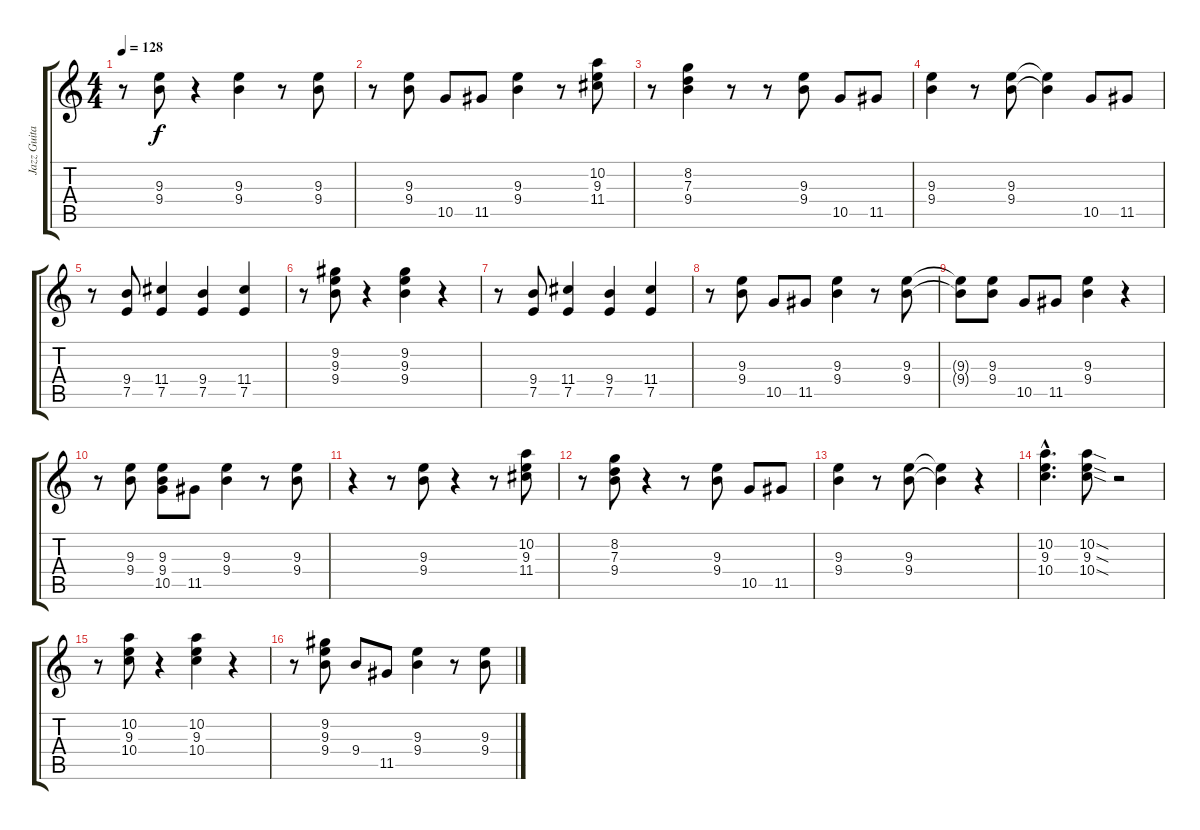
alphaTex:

\track ("Jazz Guitar" "Jazz Guita") {instrument electricguitarjazz}
\staff {score tabs}
\tuning (E4 B3 G3 D3 A2 E2) {hide}
\ts (4 4)
\tempo 128
\clef g2
\ks c
r.8{dy f} (9.3 9.4).8 r.4 (9.3 9.4).4 r.8 (9.3 9.4).8 |
r.8 (9.3 9.4).8 10.5.8 11.5.8 (9.3 9.4).4 r.8 (10.2 9.3 11.4).8 |
r.8 (8.2 7.3 9.4).4 r.8 r.8 (9.3 9.4).8 10.5.8 11.5.8 |
(9.3 9.4).4 r.8 (9.3 9.4).8 (9.3{t} 9.4{t}).4 10.5.8 11.5.8 |
r.8 (9.4 7.5).8 (11.4 7.5).4 (9.4 7.5).4 (11.4 7.5).4 |
r.8 (9.2 9.3 9.4).8 r.4 (9.2 9.3 9.4).4 r.4 |
r.8 (9.4 7.5).8 (11.4 7.5).4 (9.4 7.5).4 (11.4 7.5).4 |
r.8 (9.3 9.4).8 10.5.8 11.5.8 (9.3 9.4).4 r.8 (9.3 9.4).8 |
(9.3{t} 9.4{t}).8 (9.3 9.4).8 10.5.8 11.5.8 (9.3 9.4).4 r.4 |
r.8 (9.3 9.4).8 (9.3 9.4 10.5).8 11.5.8 (9.3 9.4).4 r.8 (9.3 9.4).8 |
r.4 r.8 (9.3 9.4).8 r.4 r.8 (10.2 9.3 11.4).8 |
r.8 (8.2 7.3 9.4).8 r.4 r.8 (9.3 9.4).8 10.5.8 11.5.8 |
(9.3 9.4).4 r.8 (9.3 9.4).8 (9.3{t} 9.4{t}).4 r.4 |
(10.2{hac} 9.3{hac} 10.4{hac}).4{d} (10.2{sod} 9.3{sod} 10.4{sod}).8 r.2 |
r.8 (10.2 9.3 10.4).8 r.4 (10.2 9.3 10.4).4 r.4 |
r.8 (9.2 9.3 9.4).8 9.4.8 11.5.8 (9.3 9.4).4 r.8 (9.3 9.4).8
